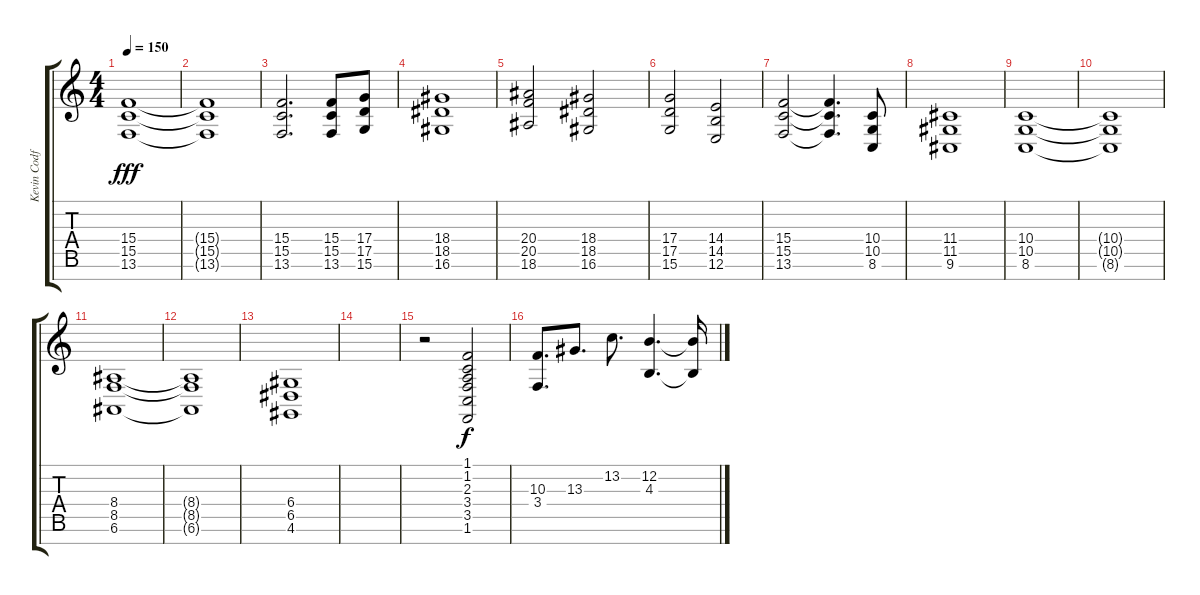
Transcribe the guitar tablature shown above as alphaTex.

\track ("Kevin Codfert - Keyboards" "Kevin Codf") {instrument acousticgrandpiano}
\staff {score tabs}
\tuning (E4 B3 G3 D3 A2 E2 B1) {hide}
\ts (4 4)
\tempo 150
\clef g2
\ks c
(15.4{t} 15.5{t} 13.6{t}).1{dy fff} |
(15.4{t} 15.5{t} 13.6{t}).1 |
(15.4 15.5 13.6).2{d} (15.4 15.5 13.6).8 (17.4 17.5 15.6).8 |
(18.4 18.5 16.6).1 |
(20.4 20.5 18.6).2 (18.4 18.5 16.6).2 |
(17.4 17.5 15.6).2 (14.4 14.5 12.6).2 |
(15.4 15.5 13.6).2 (15.4{t} 15.5{t} 13.6{t}).4{d} (10.4 10.5 8.6).8 |
(11.4 11.5 9.6).1 |
(10.4 10.5 8.6).1 |
(10.4{t} 10.5{t} 8.6{t}).1 |
(8.4 8.5 6.6).1 |
(8.4{t} 8.5{t} 6.6{t}).1 |
(6.4 6.5 4.6).1 |
|
r.2 (1.1 1.2 2.3 3.4 3.5 1.6).2{dy f} |
(10.3 3.4).8{d} 13.3.8{d} 13.2.8{d} (12.2 4.3).4{d volume 13} (12.2{t} 4.3{t}).16
